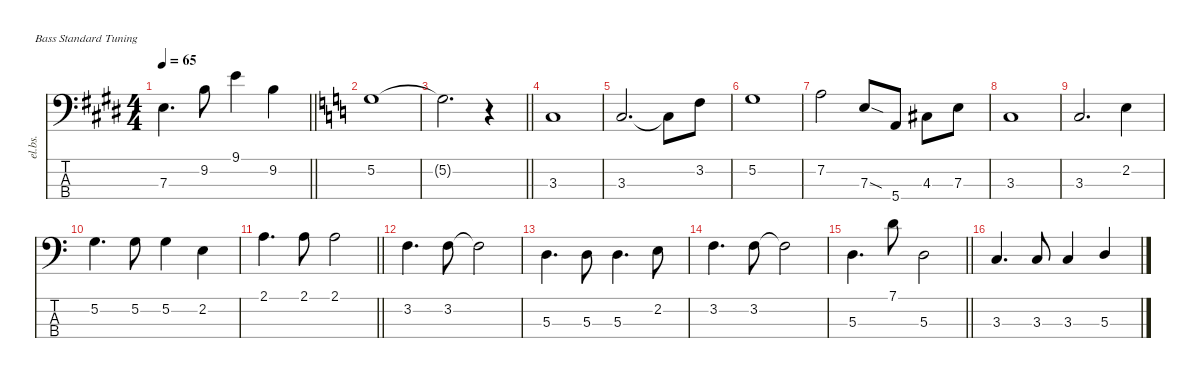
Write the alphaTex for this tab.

\defaultSystemsLayout 4
\hideDynamics
\bracketExtendMode nobrackets
\otherSystemsTrackNameOrientation horizontal
\track ("Track 5" "el.bs.") {instrument electricbassfinger}
\staff {score tabs}
\tuning (G2 D2 A1 E1)
\ts (4 4)
\tempo 65
\clef f4
\barLineRight lightlight
\ks e
7.3{acc forcenatural}.4{d dy mf beam Down} 9.2{acc forcenatural}.8{beam Down} 9.1{acc forcenatural}.4{beam Down} 9.2{acc forcenatural}.4{beam Down} |
\ks c
5.2.1{dy f beam Down} |
\barLineRight lightlight
5.2{t}.2{d beam Down} r.4{beam Down} |
3.3.1{beam Up} |
3.3.2{d beam Up} 3.3{t}.8{beam Down} 3.2.8{beam Down} |
5.2.1{beam Down} |
7.2.2{beam Down} 7.3{sod}.8{beam Up} 5.4.8{beam Up} 4.3{acc #}.8{beam Down} 7.3.8{beam Down} |
3.3.1{beam Up} |
3.3.2{d beam Up} 2.2.4{beam Down} |
5.2.4{d beam Down} 5.2.8{beam Down} 5.2.4{beam Down} 2.2.4{beam Down} |
\barLineRight lightlight
2.1.4{d beam Down} 2.1.8{beam Down} 2.1.2{beam Down} |
3.2.4{d beam Down} 3.2.8{beam Down} 3.2{t}.2{beam Down} |
5.3.4{d beam Down} 5.3.8{beam Down} 5.3.4{d beam Down} 2.2.8{beam Down} |
3.2.4{d beam Down} 3.2.8{beam Down} 3.2{t}.2{beam Down} |
\barLineRight lightlight
5.3.4{d beam Down} 7.1.8{beam Down} 5.3.2{beam Down} |
3.3.4{d beam Up} 3.3.8{beam Up} 3.3.4{beam Up} 5.3.4{beam Up}
